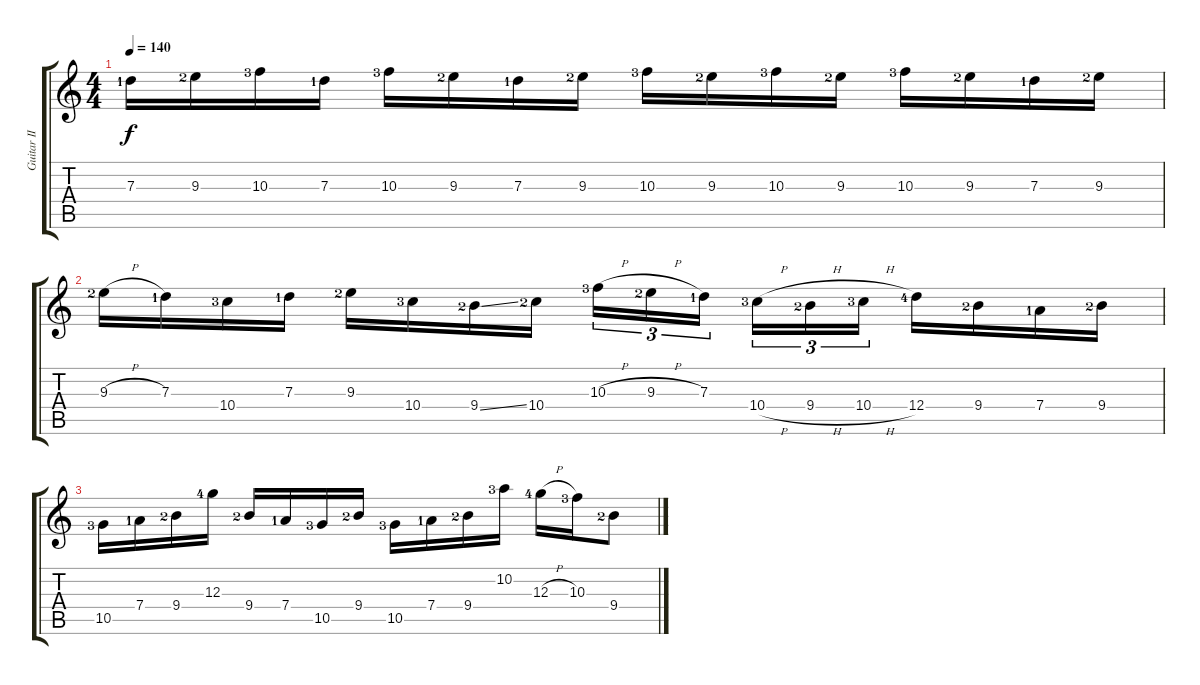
\track ("Guitar II" "Guitar II") {instrument distortionguitar}
\staff {score tabs}
\tuning (E4 B3 G3 D3 A2 E2) {hide}
\ts (4 4)
\tempo 140
\clef g2
\ks c
7.3{lf 2}.16{dy f} 9.3{lf 3}.16 10.3{lf 4}.16 7.3{lf 2}.16 10.3{lf 4}.16 9.3{lf 3}.16 7.3{lf 2}.16 9.3{lf 3}.16 10.3{lf 4}.16 9.3{lf 3}.16 10.3{lf 4}.16 9.3{lf 3}.16 10.3{lf 4}.16 9.3{lf 3}.16 7.3{lf 2}.16 9.3{lf 3}.16 |
9.3{h lf 3}.16 7.3{lf 2}.16 10.4{lf 4}.16 7.3{lf 2}.16 9.3{lf 3}.16 10.4{lf 4}.16 9.4{ss lf 3}.16 10.4{lf 3}.16 10.3{h lf 4}.16{tu (3 2)} 9.3{h lf 3}.16{tu (3 2)} 7.3{lf 2}.16{tu (3 2)} 10.4{h lf 4}.16{tu (3 2)} 9.4{h lf 3}.16{tu (3 2)} 10.4{h lf 4}.16{tu (3 2)} 12.4{lf 5}.16 9.4{lf 3}.16 7.4{lf 2}.16 9.4{lf 3}.16 |
10.5{lf 4}.16 7.4{lf 2}.16 9.4{lf 3}.16 12.3{lf 5}.16 9.4{lf 3}.16 7.4{lf 2}.16 10.5{lf 4}.16 9.4{lf 3}.16 10.5{lf 4}.16 7.4{lf 2}.16 9.4{lf 3}.16 10.2{lf 4}.16 12.3{h lf 5}.16 10.3{lf 4}.16 9.4{lf 3}.8
